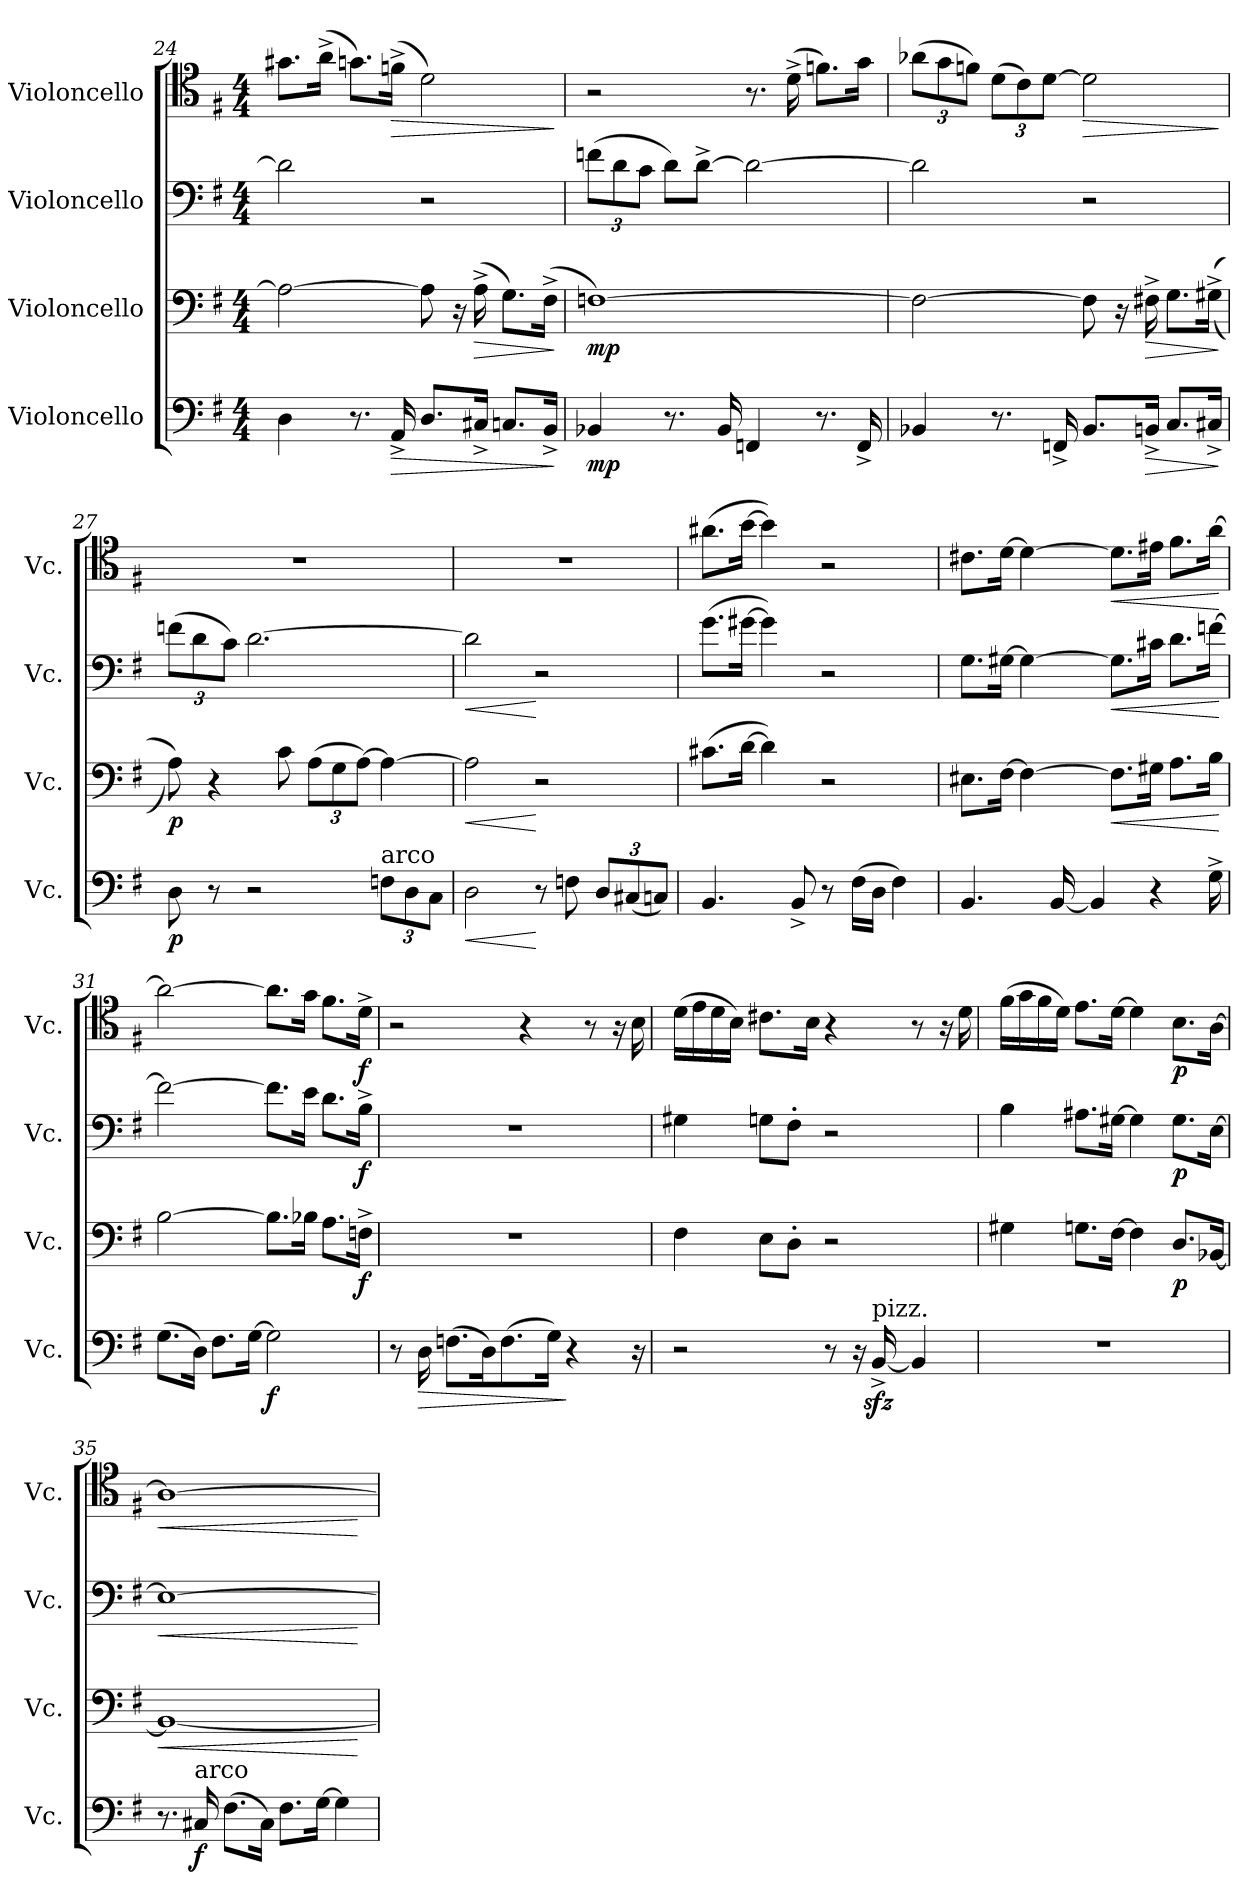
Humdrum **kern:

**kern	**dynam	**kern	**dynam	**kern	**dynam	**kern	**dynam
*part4	*part4	*part3	*part3	*part2	*part2	*part1	*part1
*staff4	*staff4	*staff3	*staff3	*staff2	*staff2	*staff1	*staff1
*I"Violoncello	*	*I"Violoncello	*	*I"Violoncello	*	*I"Violoncello	*
*I'Vc.	*	*I'Vc.	*	*I'Vc.	*	*I'Vc.	*
*clefF4	*	*clefF4	*	*clefF4	*	*clefC4	*
*k[f#]	*	*k[f#]	*	*k[f#]	*	*k[f#]	*
*M4/4	*	*M4/4	*	*M4/4	*	*M4/4	*
=24	=24	=24	=24	=24	=24	=24	=24
4D\	.	2A\_	.	2d\]	.	8.g#X\L	.
.	.	.	.	.	.	(16a^\Jk	.
8.r	.	.	.	.	.	8.gn\L)	.
!	!LO:HP:b	!	!	!	!	!	!LO:HP:b
16AA^/	>	.	.	.	.	(16fn^\Jk	>
8.D/L	.	8A\]	.	2r	.	2d\)	.
.	.	16r	.	.	.	.	.
!	!	!	!LO:HP:b	!	!	!	!
16C#X^/Jk	.	(16A^\	>	.	.	.	.
8.Cn/L	.	8.G\L)	.	.	.	.	.
16BB^/Jk	.	(16F#^\Jk	.	.	.	.	.
.	]	.	]	.	.	.	]
=25	=25	=25	=25	=25	=25	=25	=25
*	*	*	*	*Xbrackettup	*	*	*
!	!LO:DY:b	!	!LO:DY:b	!	!	!	!
4BB-X/	mp	[1Fn)	mp	(12fn\L	.	2r	.
.	.	.	.	12d\	.	.	.
.	.	.	.	12c\J	.	.	.
8.r	.	.	.	8d\L)	.	.	.
.	.	.	.	[8d^\J	.	.	.
16BB-/	.	.	.	.	.	.	.
4FFn/	.	.	.	2d\_	.	8.r	.
.	.	.	.	.	.	(16d^\	.
8.r	.	.	.	.	.	8.fn\L)	.
16FF^/	.	.	.	.	.	16g\Jk	.
!!LO:LB:g=z
=26	=26	=26	=26	=26	=26	=26	=26
*	*	*	*	*	*	*Xbrackettup	*
4BB-X/	.	2F\_	.	2d\]	.	(12a-X\L	.
.	.	.	.	.	.	12g\	.
.	.	.	.	.	.	12fn\J)	.
8.r	.	.	.	.	.	(12d\L	.
.	.	.	.	.	.	12c\)	.
.	.	.	.	.	.	[12d\J	.
16FFn^/	.	.	.	.	.	.	.
!	!	!	!	!	!	!	!LO:HP:b
8.BB-/L	.	8F\]	.	2r	.	2d\]	>
.	.	16r	.	.	.	.	.
!	!LO:HP:b	!	!LO:HP:b	!	!	!	!
16BBn^/Jk	>	16F#X^\	>	.	.	.	.
8.C/L	.	8.G\L	.	.	.	.	.
16C#X^/Jk	.	((16G#X^\Jk	.	.	.	.	.
.	]	.	]	.	.	.	]
=27	=27	=27	=27	=27	=27	=27	=27
!	!LO:DY:b	!	!LO:DY:b	!	!	!	!
8D\	p	8A\))	p	(12fn\L	.	1r	.
.	.	.	.	12d\	.	.	.
8r	.	4r	.	.	.	.	.
.	.	.	.	12c\J)	.	.	.
2r	.	.	.	[2.d\	.	.	.
.	.	8c\	.	.	.	.	.
*	*	*Xbrackettup	*	*	*	*	*
.	.	(12A\L	.	.	.	.	.
.	.	12G\	.	.	.	.	.
.	.	[12A\J)	.	.	.	.	.
*Xbrackettup	*	*	*	*	*	*	*
!LO:TX:a:t=arco	!	!	!	!	!	!	!
12Fn\L	.	4A\_	.	.	.	.	.
12D\	.	.	.	.	.	.	.
12C\J	.	.	.	.	.	.	.
=28	=28	=28	=28	=28	=28	=28	=28
!	!LO:HP:b	!	!LO:HP:b	!	!LO:HP:b	!	!
2D\	<	2A\]	<	2d\]	<	1r	.
8r	[	2r	[	2r	[	.	.
8Fn\	.	.	.	.	.	.	.
12D/L	.	.	.	.	.	.	.
(12C#X/	.	.	.	.	.	.	.
12Cn/J)	.	.	.	.	.	.	.
!!LO:PB:g=z
=29	=29	=29	=29	=29	=29	=29	=29
4.BB/	.	(8.c#X\L	.	(8.g\L	.	(8.a#X\L	.
.	.	[16d\Jk	.	[16g#X\Jk	.	[16b\Jk	.
.	.	4d\])	.	4g#\])	.	4b\])	.
8BB^/	.	.	.	.	.	.	.
8r	.	2r	.	2r	.	2r	.
(16F#\LL	.	.	.	.	.	.	.
16D\JJ	.	.	.	.	.	.	.
4F#\)	.	.	.	.	.	.	.
=30	=30	=30	=30	=30	=30	=30	=30
4.BB/	.	8.E#X\L	.	8.G\L	.	8.c#X\L	.
.	.	[16F#\Jk	.	[16G#X\Jk	.	[16d\Jk	.
.	.	4F#\_	.	4G#\_	.	4d\_	.
[16BB/	.	.	.	.	.	.	.
4BB/]	.	.	.	.	.	.	.
!	!	!	!LO:HP:b	!	!LO:HP:b	!	!LO:HP:b
.	.	8.F#\L]	<	8.G#\L]	<	8.d\L]	<
4r	.	16G#X\Jk	.	16c#X\Jk	.	16e#X\Jk	.
.	.	8.A\L	.	8.d\L	.	8.f#\L	.
16G^\	.	16B\Jk	.	[16fn\Jk	.	[16a\Jk	.
.	.	.	[	.	[	.	[
=31	=31	=31	=31	=31	=31	=31	=31
(8.G\L	.	[2B\	.	2f\_	.	2a\_	.
16D\Jk)	.	.	.	.	.	.	.
8.F#\L	.	.	.	.	.	.	.
[16G\Jk	.	.	.	.	.	.	.
!	!LO:DY:b	!	!	!	!	!	!
2G\]	f	8.B\L]	.	8.f\L]	.	8.a\L]	.
.	.	16B-X\Jk	.	16e\Jk	.	16g\Jk	.
.	.	8.A\L	.	8.d\L	.	8.f#\L	.
!	!	!	!LO:DY:b	!	!LO:DY:b	!	!LO:DY:b
.	.	16Fn^\Jk	f	16B^\Jk	f	16d^\Jk	f
!!LO:LB:g=z
=32	=32	=32	=32	=32	=32	=32	=32
8r	.	1r	.	1r	.	2r	.
!	!LO:HP:b	!	!	!	!	!	!
16D\	>	.	.	.	.	.	.
(8.Fn\L	.	.	.	.	.	.	.
16D\K)	.	.	.	.	.	.	.
(8.F\	.	.	.	.	.	.	.
.	.	.	.	.	.	4r	.
16G\Jk)	.	.	.	.	.	.	.
4r	]	.	.	.	.	.	.
.	.	.	.	.	.	8r	.
.	.	.	.	.	.	16r	.
16r	.	.	.	.	.	16B\	.
=33	=33	=33	=33	=33	=33	=33	=33
2r	.	4F#\	.	4G#X\	.	(16d\LL	.
.	.	.	.	.	.	16e\	.
.	.	.	.	.	.	16d\	.
.	.	.	.	.	.	16B\JJ)	.
.	.	8E\L	.	8Gn\L	.	8.c#X\L	.
.	.	8D'\J	.	8F#'\J	.	.	.
.	.	.	.	.	.	16B\Jk	.
8r	.	2r	.	2r	.	4r	.
16r	.	.	.	.	.	.	.
!LO:TX:a:t=pizz.	!	!	!	!	!	!	!
[16BBzz<^/	.	.	.	.	.	.	.
4BB/]	.	.	.	.	.	8r	.
.	.	.	.	.	.	16r	.
.	.	.	.	.	.	16d\	.
=34	=34	=34	=34	=34	=34	=34	=34
1r	.	4G#X\	.	4B\	.	(16f#\LL	.
.	.	.	.	.	.	16g\	.
.	.	.	.	.	.	16f#\	.
.	.	.	.	.	.	16d\JJ)	.
.	.	8.Gn\L	.	8.A#X\L	.	8.e\L	.
.	.	[16F#\Jk	.	[16G#X\Jk	.	[16d\Jk	.
.	.	4F#\]	.	4G#\]	.	4d\]	.
!	!	!	!LO:DY:b	!	!LO:DY:b	!	!LO:DY:b
.	.	8.D/L	p	8.G#\L	p	8.B\L	p
.	.	[16BB-X/Jk	.	[16E\Jk	.	[16A\Jk	.
!!LO:LB:g=z
=35	=35	=35	=35	=35	=35	=35	=35
!	!	!	!LO:HP:b	!	!LO:HP:b	!	!LO:HP:b
8.r	.	1BB-_	<	1E_	<	1A_	<
!LO:TX:a:t=arco	!	!	!	!	!	!	!
!	!LO:DY:b	!	!	!	!	!	!
16C#X/	f	.	.	.	.	.	.
(8.F#\L	.	.	.	.	.	.	.
16C#\Jk)	.	.	.	.	.	.	.
8.F#\L	.	.	.	.	.	.	.
[16G\Jk	.	.	.	.	.	.	.
4G\]	.	.	.	.	.	.	.
.	.	.	[	.	[	.	[
=	=	=	=	=	=	=	=
*-	*-	*-	*-	*-	*-	*-	*-
